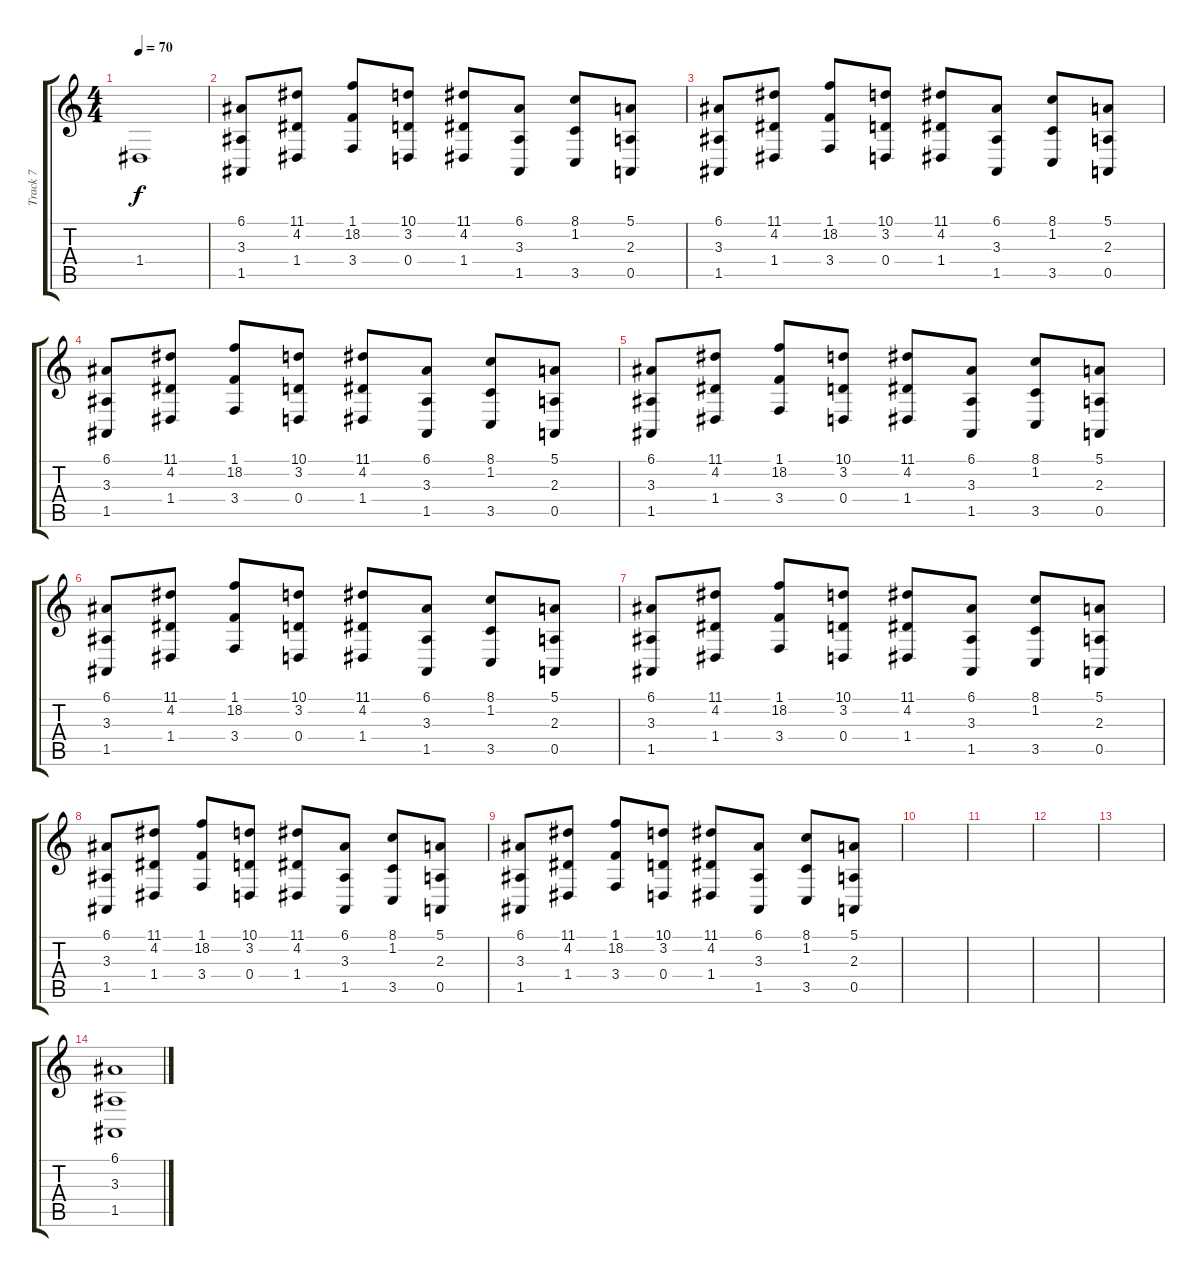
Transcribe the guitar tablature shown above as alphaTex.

\track ("Track 7" "Track 7") {instrument choiraahs}
\staff {score tabs}
\tuning (E4 B3 G3 D3 A2 E2) {hide}
\ts (4 4)
\tempo 70
\clef g2
\ks c
1.4.1{dy f} |
(6.1 3.3 1.5).8 (11.1 4.2 1.4).8 (1.1 18.2 3.4).8 (10.1 3.2 0.4).8 (11.1 4.2 1.4).8 (6.1 3.3 1.5).8 (8.1 1.2 3.5).8 (5.1 2.3 0.5).8 |
(6.1 3.3 1.5).8 (11.1 4.2 1.4).8 (1.1 18.2 3.4).8 (10.1 3.2 0.4).8 (11.1 4.2 1.4).8 (6.1 3.3 1.5).8 (8.1 1.2 3.5).8 (5.1 2.3 0.5).8 |
(6.1 3.3 1.5).8 (11.1 4.2 1.4).8 (1.1 18.2 3.4).8 (10.1 3.2 0.4).8 (11.1 4.2 1.4).8 (6.1 3.3 1.5).8 (8.1 1.2 3.5).8 (5.1 2.3 0.5).8 |
(6.1 3.3 1.5).8 (11.1 4.2 1.4).8 (1.1 18.2 3.4).8 (10.1 3.2 0.4).8 (11.1 4.2 1.4).8 (6.1 3.3 1.5).8 (8.1 1.2 3.5).8 (5.1 2.3 0.5).8 |
(6.1 3.3 1.5).8 (11.1 4.2 1.4).8 (1.1 18.2 3.4).8 (10.1 3.2 0.4).8 (11.1 4.2 1.4).8 (6.1 3.3 1.5).8 (8.1 1.2 3.5).8 (5.1 2.3 0.5).8 |
(6.1 3.3 1.5).8 (11.1 4.2 1.4).8 (1.1 18.2 3.4).8 (10.1 3.2 0.4).8 (11.1 4.2 1.4).8 (6.1 3.3 1.5).8 (8.1 1.2 3.5).8 (5.1 2.3 0.5).8 |
(6.1 3.3 1.5).8 (11.1 4.2 1.4).8 (1.1 18.2 3.4).8 (10.1 3.2 0.4).8 (11.1 4.2 1.4).8 (6.1 3.3 1.5).8 (8.1 1.2 3.5).8 (5.1 2.3 0.5).8 |
(6.1 3.3 1.5).8 (11.1 4.2 1.4).8 (1.1 18.2 3.4).8 (10.1 3.2 0.4).8 (11.1 4.2 1.4).8 (6.1 3.3 1.5).8 (8.1 1.2 3.5).8 (5.1 2.3 0.5).8 |
|
|
|
|
(6.1 3.3 1.5).1
